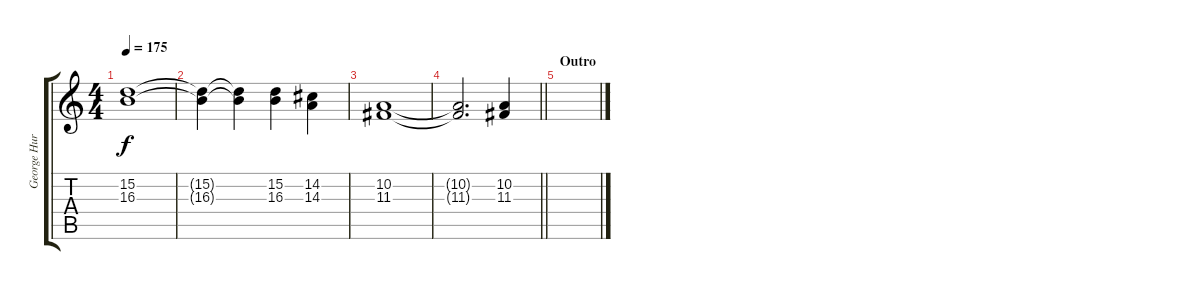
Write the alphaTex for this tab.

\track ("George Hurley [Trumpet]" "George Hur") {instrument trumpet}
\staff {score tabs}
\tuning (E4 B3 G3 D3 A2 E2) {hide}
\ts (4 4)
\tempo 175
\clef g2
\ks c
(15.2 16.3).1{dy f} |
(15.2{t} 16.3{t}).4 (15.2{t} 16.3{t}).4 (15.2 16.3).4 (14.2 14.3).4 |
(10.2 11.3).1 |
\barLineRight lightlight
(10.2{t} 11.3{t}).2{d} (10.2 11.3).4 |
\section ("" "Outro")
